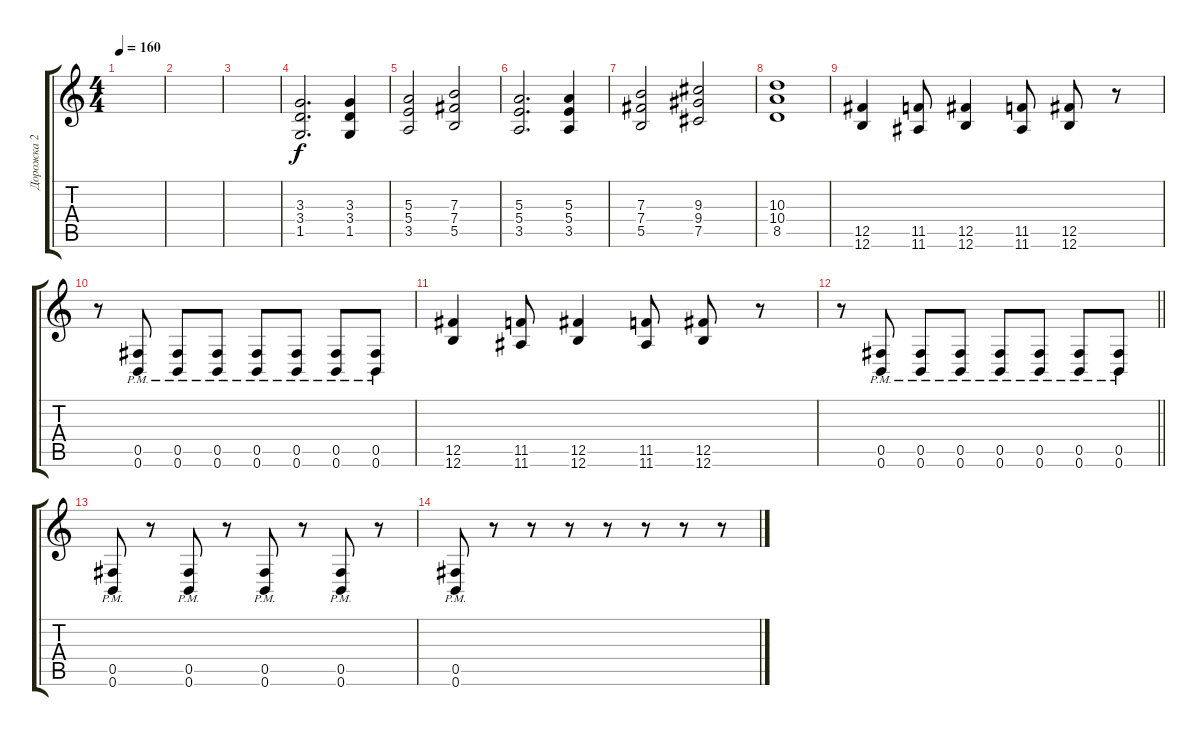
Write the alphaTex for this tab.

\track ("Дорожка 2" "Дорожка 2") {instrument overdrivenguitar}
\staff {score tabs}
\tuning (Db4 Ab3 E3 B2 Gb2 B1) {hide}
\ts (4 4)
\tempo 160
\clef g2
\ks c
|
|
|
(3.3 3.4 1.5).2{d} (3.3 3.4 1.5).4 |
(5.3 5.4 3.5).2 (7.3 7.4 5.5).2 |
(5.3 5.4 3.5).2{d} (5.3 5.4 3.5).4 |
(7.3 7.4 5.5).2 (9.3 9.4 7.5).2 |
(10.3 10.4 8.5).1 |
(12.5 12.6).4 (11.5 11.6).8 (12.5 12.6).4 (11.5 11.6).8 (12.5 12.6).8 r.8 |
r.8 (0.5{pm} 0.6{pm}).8 (0.5{pm} 0.6{pm}).8 (0.5{pm} 0.6{pm}).8 (0.5{pm} 0.6{pm}).8 (0.5{pm} 0.6{pm}).8 (0.5{pm} 0.6{pm}).8 (0.5{pm} 0.6{pm}).8 |
(12.5 12.6).4 (11.5 11.6).8 (12.5 12.6).4 (11.5 11.6).8 (12.5 12.6).8 r.8 |
\barLineRight lightlight
r.8 (0.5{pm} 0.6{pm}).8 (0.5{pm} 0.6{pm}).8 (0.5{pm} 0.6{pm}).8 (0.5{pm} 0.6{pm}).8 (0.5{pm} 0.6{pm}).8 (0.5{pm} 0.6{pm}).8 (0.5{pm} 0.6{pm}).8 |
(0.5{pm} 0.6{pm}).8 r.8 (0.5{pm} 0.6{pm}).8 r.8 (0.5{pm} 0.6{pm}).8 r.8 (0.5{pm} 0.6{pm}).8 r.8 |
(0.5{pm} 0.6).8 r.8 r.8 r.8 r.8 r.8 r.8 r.8
